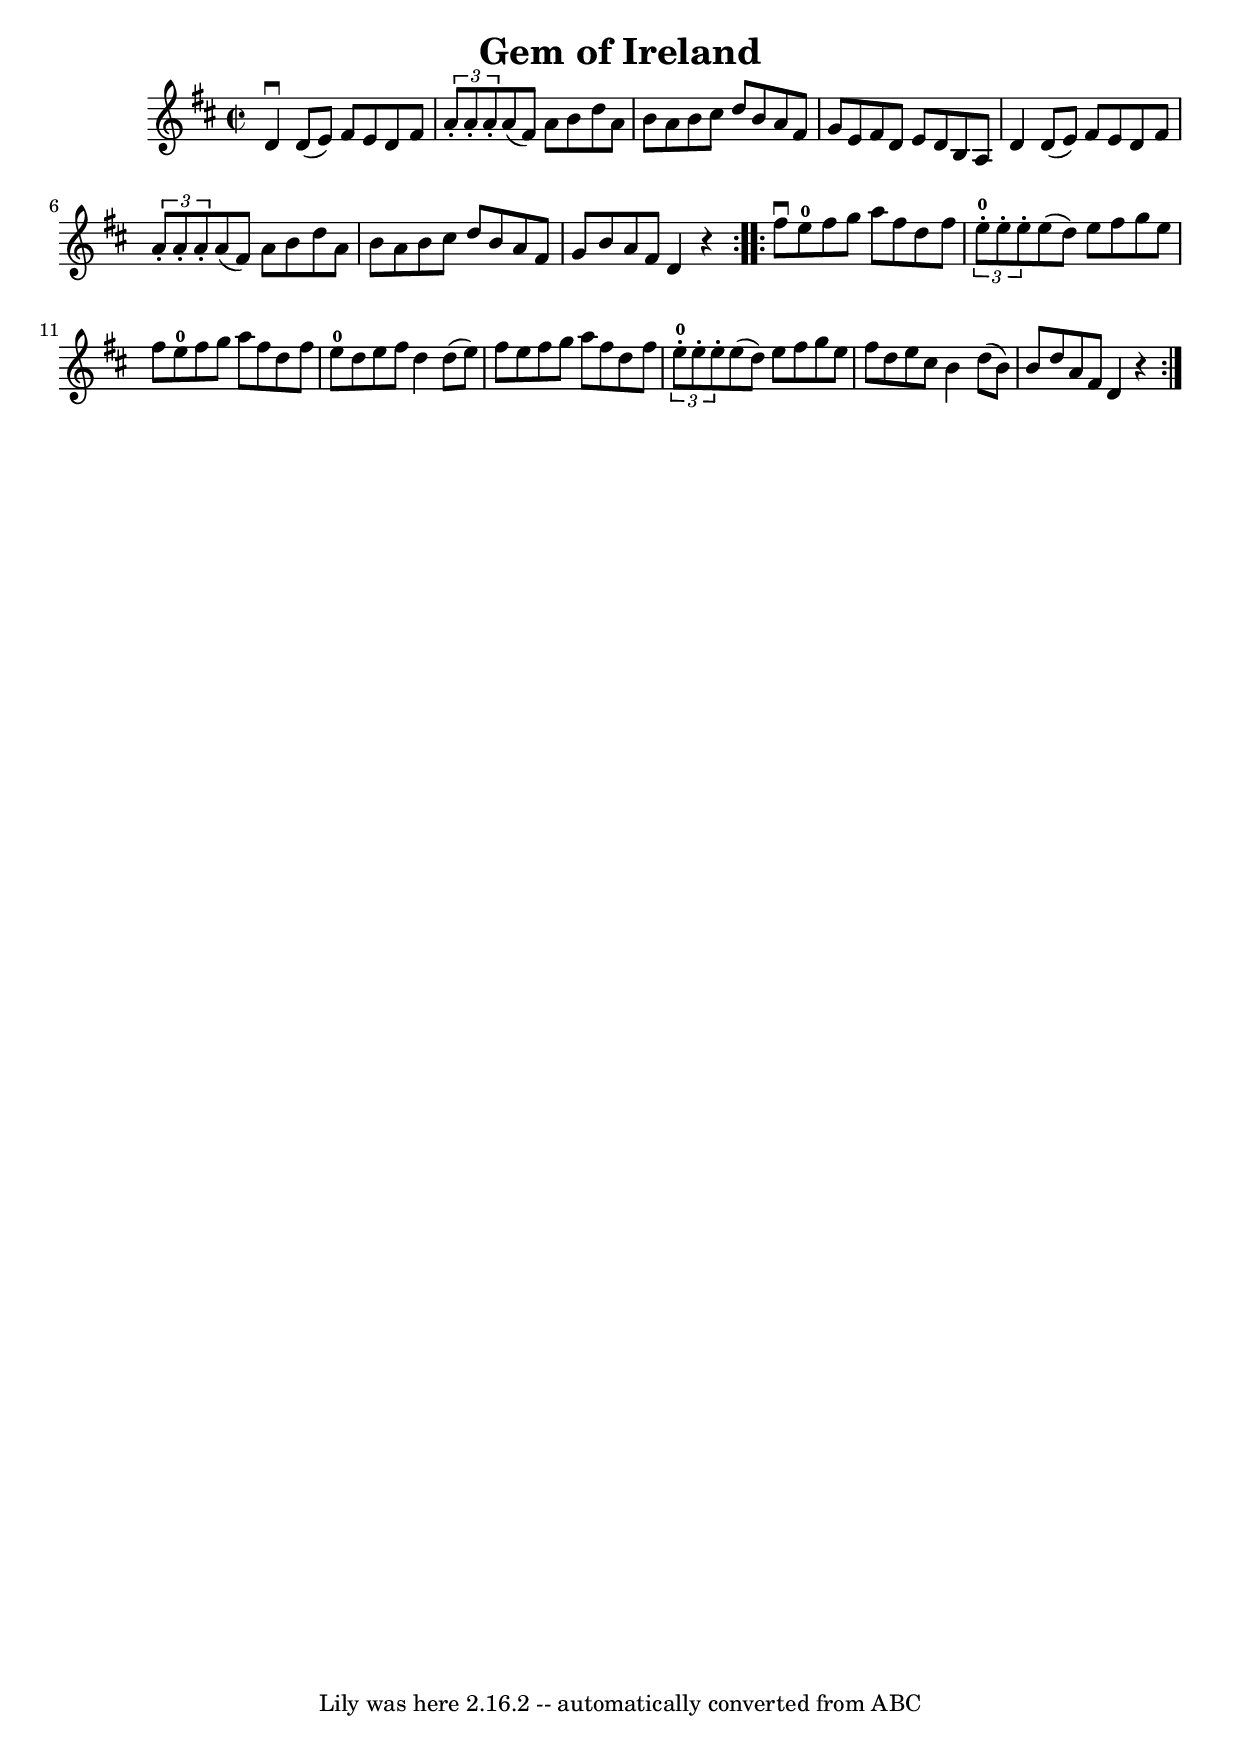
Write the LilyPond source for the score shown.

\version "2.7.40"
\include "Mammoth.ily"
\header {
	%% book = "Ryan's Mammoth Collection"
	crossRefNumber = "1"
	footnotes = "\\\\299"
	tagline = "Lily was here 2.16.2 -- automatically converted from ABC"
	title = "Gem of Ireland"
}
voicedefault =  {
\set Score.defaultBarType = "empty"

\repeat volta 2 {
\override Staff.TimeSignature #'style = #'C
 \time 2/2 \key d \major d'4^\downbow d'8 (e'8) fis'8 e'8    
d'8 fis'8    |
   \times 2/3 { a'8 -. a'8 -. a'8 -. } a'8 (
fis'8) a'8 b'8 d''8 a'8    |
 b'8 a'8 b'8 cis''8 
 d''8 b'8 a'8 fis'8    |
 g'8 e'8 fis'8 d'8 e'8  
 d'8 b8 a8    |
 d'4 d'8 (e'8) fis'8 e'8 d'8  
 fis'8    |
   \times 2/3 { a'8 -. a'8 -. a'8 -. } a'8 (fis'8 
) a'8 b'8 d''8 a'8    |
 b'8 a'8 b'8 cis''8    
d''8 b'8 a'8 fis'8    |
 g'8 b'8 a'8 fis'8 d'4    
r4   } \repeat volta 2 { fis''8^\downbow e''8-0 fis''8 g''8    
a''8 fis''8 d''8 fis''8    |
   \times 2/3 { e''8-0-.   
e''8 -. e''8 -. } e''8 (d''8) e''8 fis''8 g''8 e''8    
|
 fis''8 e''8-0 fis''8 g''8 a''8 fis''8 d''8    
fis''8    |
 e''8-0 d''8 e''8 fis''8 d''4 d''8 (
e''8)   |
 fis''8 e''8 fis''8 g''8 a''8 fis''8    
d''8 fis''8    |
   \times 2/3 { e''8-0-. e''8 -. e''8 -. } 
 e''8 (d''8) e''8 fis''8 g''8 e''8    |
 fis''8    
d''8 e''8 cis''8 b'4 d''8 (b'8)   |
 b'8 d''8    
a'8 fis'8 d'4    r4   }   
}

\score{
    <<

	\context Staff="default"
	{
	    \voicedefault 
	}

    >>
	\layout {
	}
	\midi {}
}
